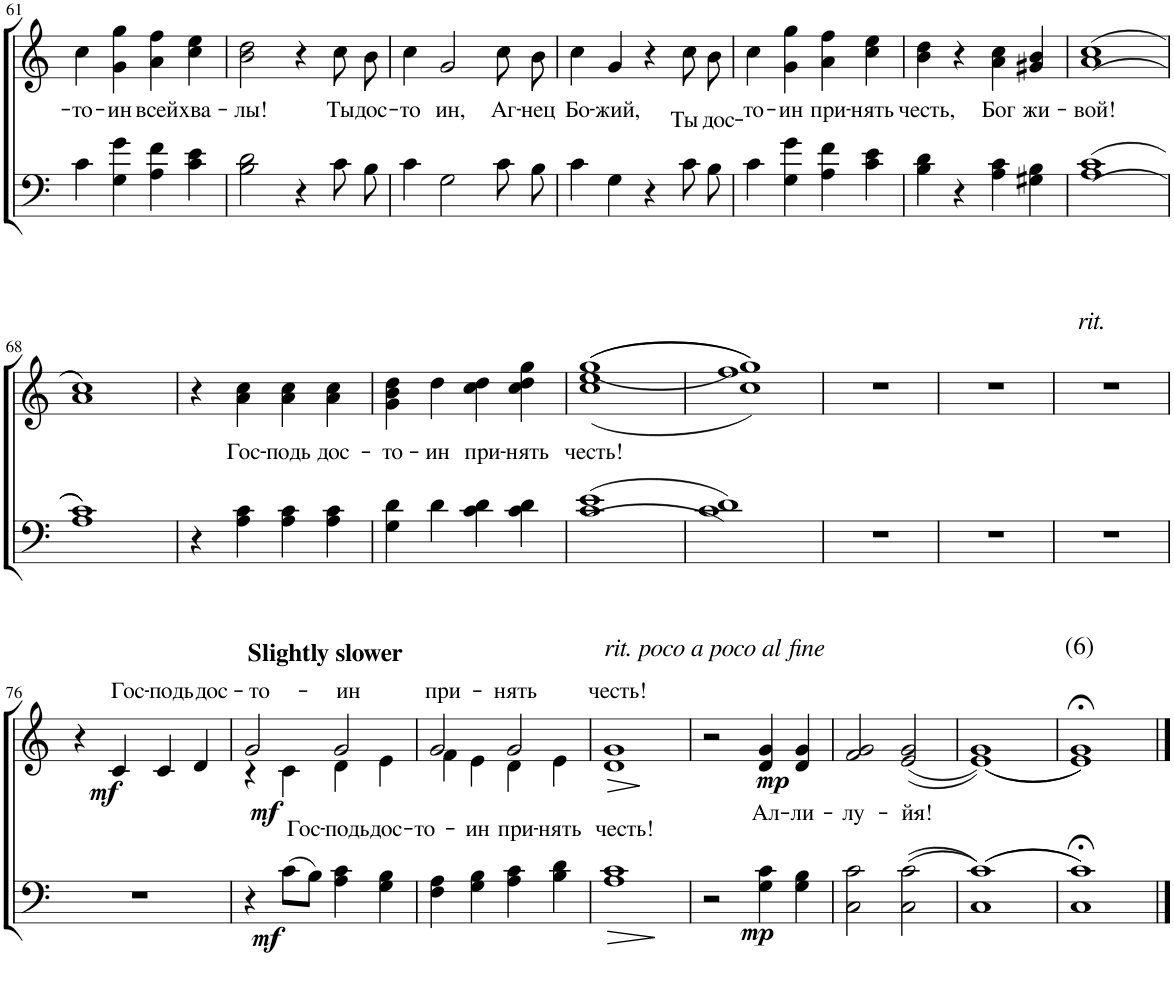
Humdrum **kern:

**kern	**dynam	**kern	**text	**dynam
*part2	*part2	*part1	*part1	*part1
*staff2	*staff2	*staff1	*staff1	*staff1
*I"T B	*	*I"S A	*	*
!!LO:PB:g=z
*clefF4	*	*clefG2	*	*
*k[]	*	*k[]	*	*
*M4/4	*	*M4/4	*	*
=61	=61	=61	=61	=61
!	!	!	!LO:LY:b	!
4c\	.	4cc\	-то-	.
!	!	!	!LO:LY:b	!
4G\ 4g\	.	4g\ 4gg\	-ин	.
!	!	!	!LO:LY:b	!
4A\ 4f\	.	4a\ 4ff\	всей	.
!	!	!	!LO:LY:b	!
4c\ 4e\	.	4cc\ 4ee\	хва-	.
=62	=62	=62	=62	=62
!	!	!	!LO:LY:b	!
2B\ 2d\	.	2b\ 2dd\	-лы!	.
4r	.	4r	.	.
!	!	!	!LO:LY:b	!
8c\	.	8cc\L	Ты	.
!	!	!	!LO:LY:b	!
8B\	.	8b\J	дос-	.
=63	=63	=63	=63	=63
!	!	!	!LO:LY:b	!
4c\	.	4cc\	-то	.
!	!	!	!LO:LY:b	!
2G\	.	2g/	ин,	.
!	!	!	!LO:LY:b	!
8c\	.	8cc\L	Аг-	.
!	!	!	!LO:LY:b	!
8B\	.	8b\J	-нец	.
=64	=64	=64	=64	=64
!	!	!	!LO:LY:b	!
4c\	.	4cc\	Бо-	.
!	!	!	!LO:LY:b	!
4G\	.	4g/	-жий,	.
4r	.	4r	.	.
!	!	!	!LO:LY:b	!
8c\	.	8cc\L	Ты	.
!	!	!	!LO:LY:b	!
8B\	.	8b\J	дос-	.
=65	=65	=65	=65	=65
!	!	!	!LO:LY:b	!
4c\	.	4cc\	-то-	.
!	!	!	!LO:LY:b	!
4G\ 4g\	.	4g\ 4gg\	-ин	.
!	!	!	!LO:LY:b	!
4A\ 4f\	.	4a\ 4ff\	при-	.
!	!	!	!LO:LY:b	!
4c\ 4e\	.	4cc\ 4ee\	-нять	.
=66	=66	=66	=66	=66
!	!	!	!LO:LY:b	!
4B\ 4d\	.	4b\ 4dd\	честь,	.
4r	.	4r	.	.
!	!	!	!LO:LY:b	!
4A\ 4c\	.	4a\ 4cc\	Бог	.
!	!	!	!LO:LY:b	!
4G#X\ 4B\	.	4g#X/ 4b/	жи-	.
=67	=67	=67	=67	=67
!	!	!	!LO:LY:b	!
((1A 1c	.	((1a 1cc	-вой!	.
!!LO:LB:g=z
=68	=68	=68	=68	=68
1A 1c))	.	1a 1cc))	.	.
=69	=69	=69	=69	=69
4r	.	4r	.	.
!	!	!	!LO:LY:b	!
4A\ 4c\	.	4a\ 4cc\	Гос-	.
!	!	!	!LO:LY:b	!
4A\ 4c\	.	4a\ 4cc\	-подь	.
!	!	!	!LO:LY:b	!
4A\ 4c\	.	4a\ 4cc\	дос-	.
=70	=70	=70	=70	=70
!	!	!	!LO:LY:b	!
4G\ 4d\	.	4g\ 4b\ 4dd\	-то-	.
!	!	!	!LO:LY:b	!
4d\	.	4dd\	-ин	.
!	!	!	!LO:LY:b	!
4c\ 4d\	.	4cc\ 4dd\	при-	.
!	!	!	!LO:LY:b	!
4c\ 4d\	.	4cc\ 4dd\ 4gg\	-нять	.
=71	=71	=71	=71	=71
!	!	!	!LO:LY:b	!
*	*	*^	*	*
*	*	*	*^	*	*
((1c 1e	.	((1gg	(1ee	(1cc	честь!	.
=72	=72	=72	=72	=72	=72	=72
1c 1d))	.	1gg))	1ff)	1cc)	.	.
*	*	*v	*v	*v	*	*
=73	=73	=73	=73	=73
1r	.	1r	.	.
=74	=74	=74	=74	=74
1r	.	1r	.	.
=75	=75	=75	=75	=75
!	!	!LO:TX:a:i:t=rit.	!	!
1r	.	1r	.	.
!!LO:LB:g=z
=76	=76	=76	=76	=76
!	!	!	!	!LO:DY:b
1r	.	4r	.	mf
!	!	!	!LO:LY:a	!
.	.	4c/	Гос-	.
!	!	!	!LO:LY:a	!
.	.	4c/	-подь	.
!	!	!	!LO:LY:a	!
.	.	4d/	дос-	.
=77	=77	=77	=77	=77
!	!	!LO:TX:a:B:t=Slightly slower	!	!
!	!LO:DY:b	!	!LO:LY:a	!
*	*	*^	*	*
4r	mf	2g/	4r	-то-	.
!	!	!	!	!LO:LY:b	!LO:DY:b
(8c\L	.	.	4c\	Гос-	mf
8B\J)	.	.	.	.	.
!	!	!	!	!LO:LY:a	!
!	!	!	!	!LO:LY:b	!
4A\ 4c\	.	2g/	4d\	-подь	.
!	!	!	!	!LO:LY:b	!
4G\ 4B\	.	.	4e\	дос-	.
=78	=78	=78	=78	=78	=78
!	!	!	!	!LO:LY:a	!
!	!	!	!	!LO:LY:b	!
4F\ 4A\	.	2g/	4f\	-то-	.
!	!	!	!	!LO:LY:b	!
4G\ 4B\	.	.	4e\	-ин	.
!	!	!	!	!LO:LY:a	!
!	!	!	!	!LO:LY:b	!
4A\ 4c\	.	2g/	4d\	при-	.
!	!	!	!	!LO:LY:b	!
4B\ 4d\	.	.	4e\	-нять	.
=79	=79	=79	=79	=79	=79
!	!LO:HP:b	!	!	!LO:LY:a	!LO:HP:b
!	!	!	!	!LO:LY:b	!
1A 1c	>	1g	1d	честь!	>
*	*	*v	*v	*	*
.	]	.	.	]
=80	=80	=80	=80	=80
2r	.	2r	.	.
!	!	!LO:TX:a:i:t=rit. poco a poco al fine	!	!
!	!LO:DY:b	!	!LO:LY:b	!LO:DY:b
4G\ 4c\	mp	4d/ 4g/	Ал-	mp
!	!	!	!LO:LY:b	!
4G\ 4B\	.	4d/ 4g/	-ли-	.
=81	=81	=81	=81	=81
!	!	!	!LO:LY:b	!
2C\ 2c\	.	2f/ 2g/	-лу-	.
!	!	!	!LO:LY:b	!
((2C\ 2c\	.	((2e/ 2g/	-йя!-	.
=82	=82	=82	=82	=82
((1C 1c))	.	((1e 1g))	.	.
=83	=83	=83	=83	=83
!	!	!LO:TX:a:t=(6)	!	!
1C;< 1c;<))	.	1e;< 1g;<))	.	.
==	==	==	==	==
*-	*-	*-	*-	*-
